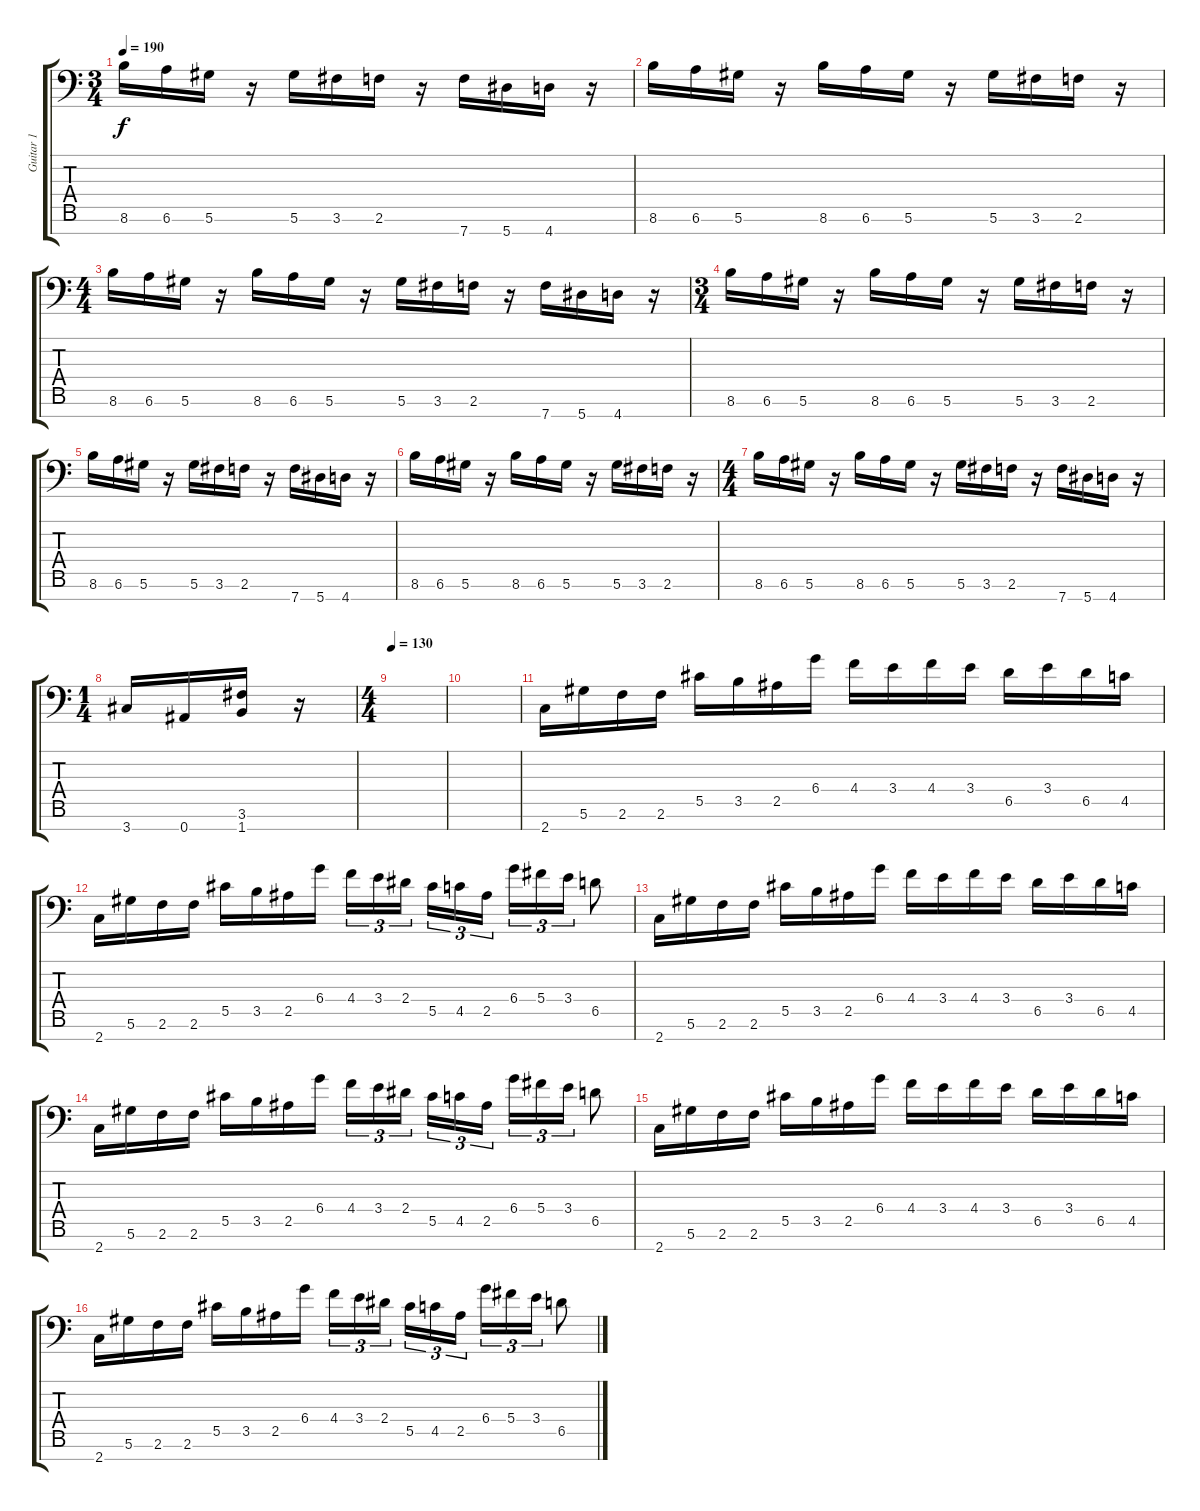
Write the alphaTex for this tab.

\track ("Guitar 1" "Guitar 1") {instrument distortionguitar}
\staff {score tabs}
\tuning (Eb4 Bb3 Gb3 Db3 Ab2 Eb2 Bb1) {hide}
\ts (3 4)
\tempo 190
\clef f4
\ks c
8.6.16{dy f} 6.6.16 5.6.16 r.16 5.6.16 3.6.16 2.6.16 r.16 7.7.16 5.7.16 4.7.16 r.16 |
8.6.16 6.6.16 5.6.16 r.16 8.6.16 6.6.16 5.6.16 r.16 5.6.16 3.6.16 2.6.16 r.16 |
\ts (4 4)
8.6.16 6.6.16 5.6.16 r.16 8.6.16 6.6.16 5.6.16 r.16 5.6.16 3.6.16 2.6.16 r.16 7.7.16 5.7.16 4.7.16 r.16 |
\ts (3 4)
8.6.16 6.6.16 5.6.16 r.16 8.6.16 6.6.16 5.6.16 r.16 5.6.16 3.6.16 2.6.16 r.16 |
8.6.16 6.6.16 5.6.16 r.16 5.6.16 3.6.16 2.6.16 r.16 7.7.16 5.7.16 4.7.16 r.16 |
8.6.16 6.6.16 5.6.16 r.16 8.6.16 6.6.16 5.6.16 r.16 5.6.16 3.6.16 2.6.16 r.16 |
\ts (4 4)
8.6.16 6.6.16 5.6.16 r.16 8.6.16 6.6.16 5.6.16 r.16 5.6.16 3.6.16 2.6.16 r.16 7.7.16 5.7.16 4.7.16 r.16 |
\ts (1 4)
3.7.16 0.7.16 (3.6 1.7).16 r.16 |
\ts (4 4)
\tempo 130
|
|
2.7.16 5.6.16 2.6.16 2.6.16 5.5.16 3.5.16 2.5.16 6.4.16 4.4.16 3.4.16 4.4.16 3.4.16 6.5.16 3.4.16 6.5.16 4.5.16 |
2.7.16 5.6.16 2.6.16 2.6.16 5.5.16 3.5.16 2.5.16 6.4.16 4.4.16{tu (3 2)} 3.4.16{tu (3 2)} 2.4.16{tu (3 2) beam splitsecondary} 5.5.16{tu (3 2)} 4.5.16{tu (3 2)} 2.5.16{tu (3 2)} 6.4.16{tu (3 2)} 5.4.16{tu (3 2)} 3.4.16{tu (3 2)} 6.5.8 |
2.7.16 5.6.16 2.6.16 2.6.16 5.5.16 3.5.16 2.5.16 6.4.16 4.4.16 3.4.16 4.4.16 3.4.16 6.5.16 3.4.16 6.5.16 4.5.16 |
2.7.16 5.6.16 2.6.16 2.6.16 5.5.16 3.5.16 2.5.16 6.4.16 4.4.16{tu (3 2)} 3.4.16{tu (3 2)} 2.4.16{tu (3 2) beam splitsecondary} 5.5.16{tu (3 2)} 4.5.16{tu (3 2)} 2.5.16{tu (3 2)} 6.4.16{tu (3 2)} 5.4.16{tu (3 2)} 3.4.16{tu (3 2)} 6.5.8 |
2.7.16 5.6.16 2.6.16 2.6.16 5.5.16 3.5.16 2.5.16 6.4.16 4.4.16 3.4.16 4.4.16 3.4.16 6.5.16 3.4.16 6.5.16 4.5.16 |
2.7.16 5.6.16 2.6.16 2.6.16 5.5.16 3.5.16 2.5.16 6.4.16 4.4.16{tu (3 2)} 3.4.16{tu (3 2)} 2.4.16{tu (3 2) beam splitsecondary} 5.5.16{tu (3 2)} 4.5.16{tu (3 2)} 2.5.16{tu (3 2)} 6.4.16{tu (3 2)} 5.4.16{tu (3 2)} 3.4.16{tu (3 2)} 6.5.8
